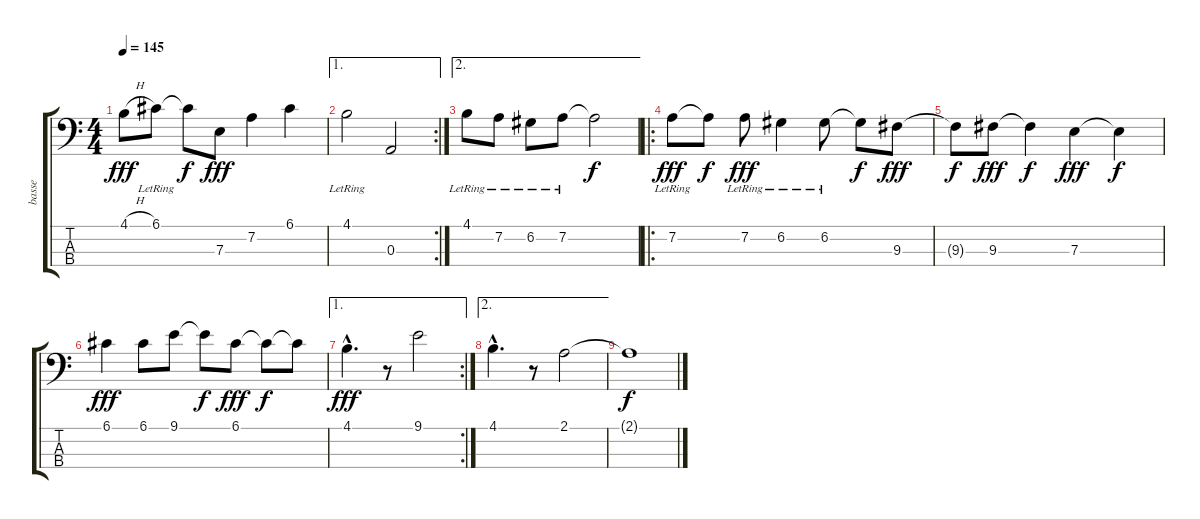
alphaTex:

\track ("basse " "basse ") {instrument synthbass1}
\staff {score tabs}
\tuning (G2 D2 A1 E1) {hide}
\ts (4 4)
\tempo 145
\clef f4
\ks c
4.1{h}.8{dy fff} 6.1{lr}.8 6.1{t}.8{dy f} 7.3.8{dy fff} 7.2.4 6.1.4 |
\ae 1
\rc 2
4.1{lr}.2 0.3.2 |
\ae 2
4.1{lr}.8 7.2{lr}.8 6.2{lr}.8 7.2{lr}.8 7.2{t}.2{dy f} |
\ro
7.2{lr}.8{dy fff} 7.2{t}.8{dy f} 7.2{lr}.8{dy fff} 6.2{lr}.4 6.2{lr}.8 6.2{t}.8{dy f} 9.3.8{dy fff} |
9.3{t}.8{dy f} 9.3.8{dy fff} 9.3{t}.4{dy f} 7.3.4{dy fff} 7.3{t}.4{dy f} |
6.1.4{dy fff} 6.1.8 9.1.8 9.1{t}.8{dy f} 6.1.8{dy fff} 6.1{t}.8{dy f} 6.1{t}.8 |
\ae 1
\rc 2
4.1{hac}.4{d dy fff} r.8 9.1.2 |
\ae 2
4.1{hac}.4{d} r.8 2.1.2 |
2.1{t}.1{dy f}
